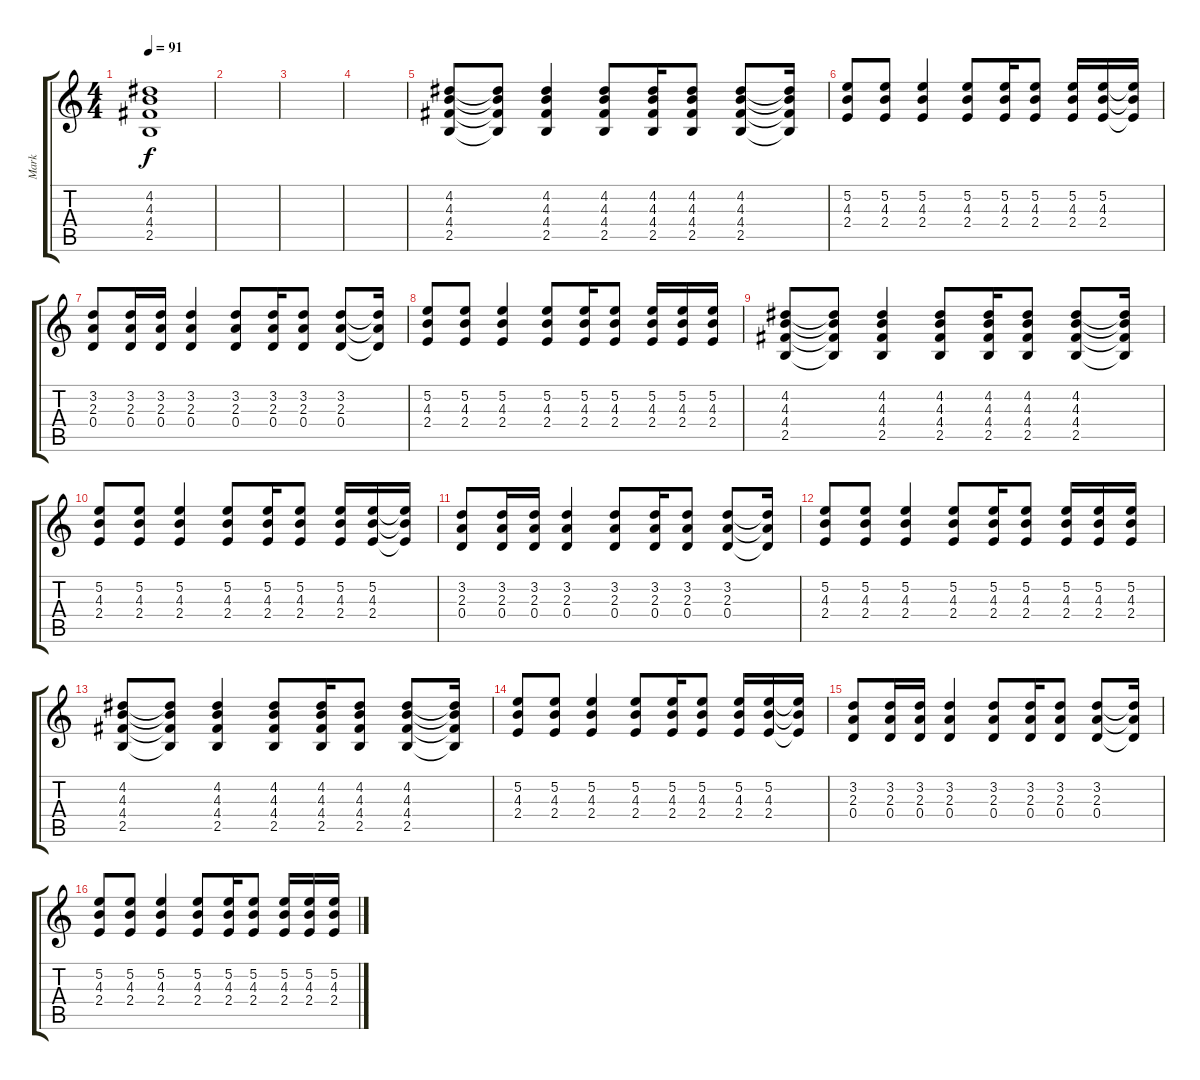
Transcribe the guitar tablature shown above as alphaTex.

\track ("Mark" "Mark") {instrument distortionguitar}
\staff {score tabs}
\tuning (E4 B3 G3 D3 A2 E2) {hide}
\ts (4 4)
\tempo 91
\clef g2
\ks c
(4.2 4.3 4.4 2.5).1{dy f volume 0} |
|
|
|
(4.2 4.3 4.4 2.5).8{volume 13} (4.2{t} 4.3{t} 4.4{t} 2.5{t}).8 (4.2 4.3 4.4 2.5).4 (4.2 4.3 4.4 2.5).8 (4.2 4.3 4.4 2.5).16 (4.2 4.3 4.4 2.5).8 (4.2 4.3 4.4 2.5).8 (4.2{t} 4.3{t} 4.4{t} 2.5{t}).16 |
(5.2 4.3 2.4).8 (5.2 4.3 2.4).8 (5.2 4.3 2.4).4 (5.2 4.3 2.4).8 (5.2 4.3 2.4).16 (5.2 4.3 2.4).8 (5.2 4.3 2.4).16 (5.2 4.3 2.4).16 (5.2{t} 4.3{t} 2.4{t}).16 |
(3.2 2.3 0.4).8 (3.2 2.3 0.4).16 (3.2 2.3 0.4).16 (3.2 2.3 0.4).4 (3.2 2.3 0.4).8 (3.2 2.3 0.4).16 (3.2 2.3 0.4).8 (3.2 2.3 0.4).8 (3.2{t} 2.3{t} 0.4{t}).16 |
(5.2 4.3 2.4).8 (5.2 4.3 2.4).8 (5.2 4.3 2.4).4 (5.2 4.3 2.4).8 (5.2 4.3 2.4).16 (5.2 4.3 2.4).8 (5.2 4.3 2.4).16 (5.2 4.3 2.4).16 (5.2 4.3 2.4).16 |
(4.2 4.3 4.4 2.5).8 (4.2{t} 4.3{t} 4.4{t} 2.5{t}).8 (4.2 4.3 4.4 2.5).4 (4.2 4.3 4.4 2.5).8 (4.2 4.3 4.4 2.5).16 (4.2 4.3 4.4 2.5).8 (4.2 4.3 4.4 2.5).8 (4.2{t} 4.3{t} 4.4{t} 2.5{t}).16 |
(5.2 4.3 2.4).8 (5.2 4.3 2.4).8 (5.2 4.3 2.4).4 (5.2 4.3 2.4).8 (5.2 4.3 2.4).16 (5.2 4.3 2.4).8 (5.2 4.3 2.4).16 (5.2 4.3 2.4).16 (5.2{t} 4.3{t} 2.4{t}).16 |
(3.2 2.3 0.4).8 (3.2 2.3 0.4).16 (3.2 2.3 0.4).16 (3.2 2.3 0.4).4 (3.2 2.3 0.4).8 (3.2 2.3 0.4).16 (3.2 2.3 0.4).8 (3.2 2.3 0.4).8 (3.2{t} 2.3{t} 0.4{t}).16 |
(5.2 4.3 2.4).8 (5.2 4.3 2.4).8 (5.2 4.3 2.4).4 (5.2 4.3 2.4).8 (5.2 4.3 2.4).16 (5.2 4.3 2.4).8 (5.2 4.3 2.4).16 (5.2 4.3 2.4).16 (5.2 4.3 2.4).16 |
(4.2 4.3 4.4 2.5).8 (4.2{t} 4.3{t} 4.4{t} 2.5{t}).8 (4.2 4.3 4.4 2.5).4 (4.2 4.3 4.4 2.5).8 (4.2 4.3 4.4 2.5).16 (4.2 4.3 4.4 2.5).8 (4.2 4.3 4.4 2.5).8 (4.2{t} 4.3{t} 4.4{t} 2.5{t}).16 |
(5.2 4.3 2.4).8 (5.2 4.3 2.4).8 (5.2 4.3 2.4).4 (5.2 4.3 2.4).8 (5.2 4.3 2.4).16 (5.2 4.3 2.4).8 (5.2 4.3 2.4).16 (5.2 4.3 2.4).16 (5.2{t} 4.3{t} 2.4{t}).16 |
(3.2 2.3 0.4).8 (3.2 2.3 0.4).16 (3.2 2.3 0.4).16 (3.2 2.3 0.4).4 (3.2 2.3 0.4).8 (3.2 2.3 0.4).16 (3.2 2.3 0.4).8 (3.2 2.3 0.4).8 (3.2{t} 2.3{t} 0.4{t}).16 |
(5.2 4.3 2.4).8 (5.2 4.3 2.4).8 (5.2 4.3 2.4).4 (5.2 4.3 2.4).8 (5.2 4.3 2.4).16 (5.2 4.3 2.4).8 (5.2 4.3 2.4).16 (5.2 4.3 2.4).16 (5.2 4.3 2.4).16
